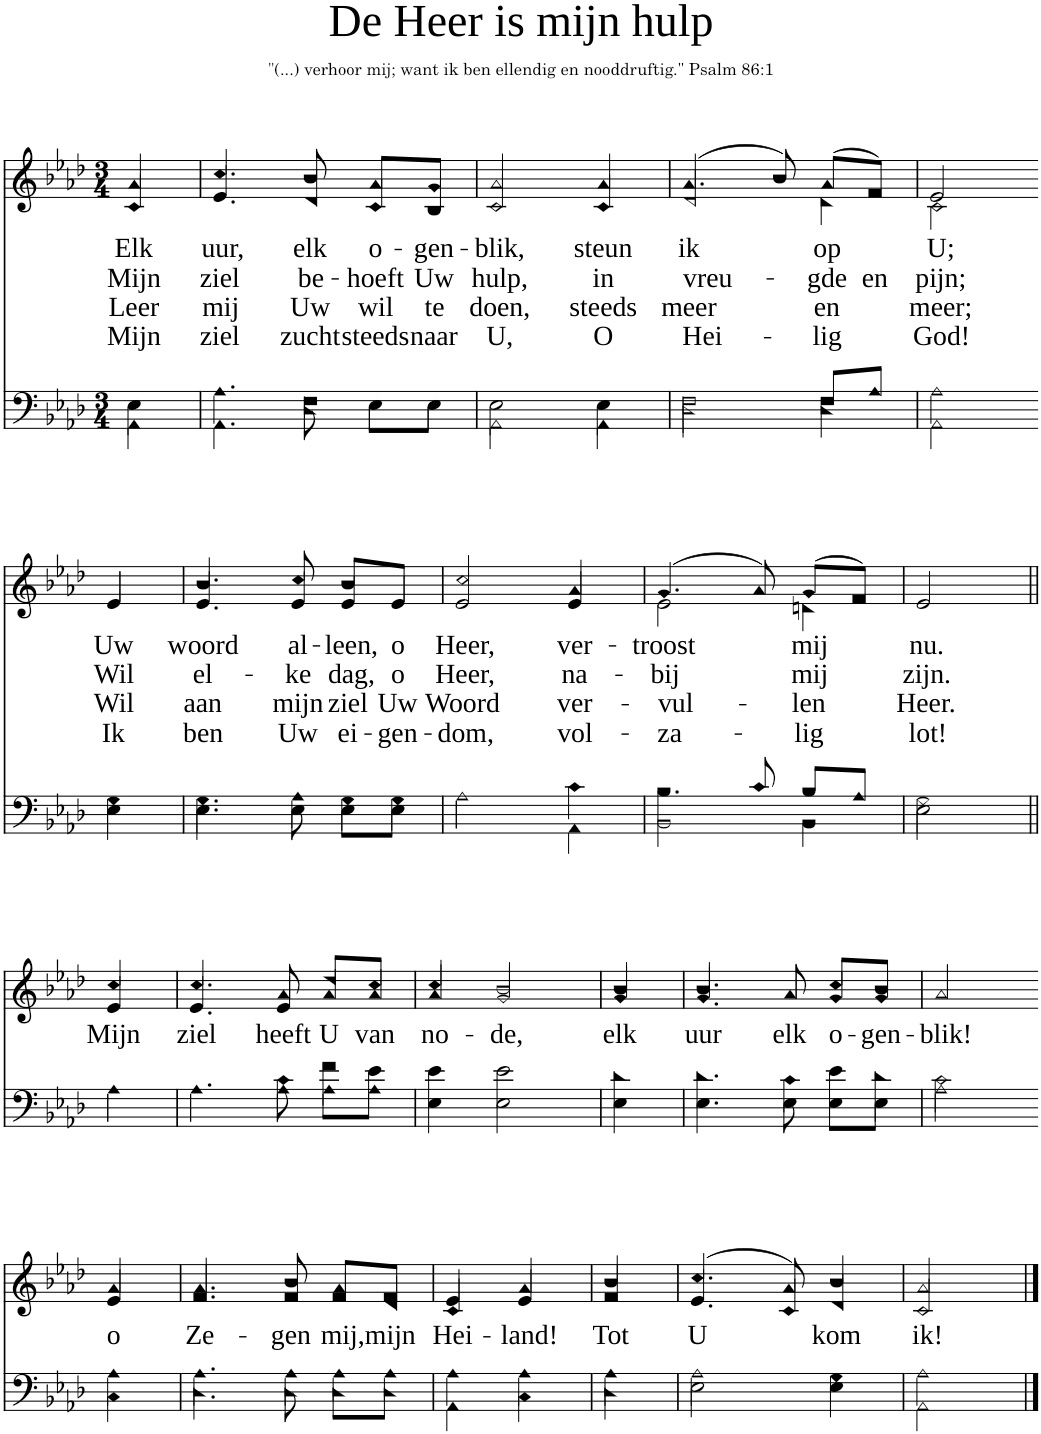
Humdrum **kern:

**kern	**kern	**text	**text	**text	**text
*part2	*part1	*part1	*part1	*part1	*part1
*staff2	*staff1	*staff1	*staff1	*staff1	*staff1
*I"Men	*I"Women	*	*	*	*
*clefF4	*clefG2	*	*	*	*
*k[b-e-a-d-]	*k[b-e-a-d-]	*	*	*	*
*A-:	*A-:	*	*	*	*
*M3/4	*M3/4	*	*	*	*
=1	=1	=1	=1	=1	=1
*^	*	*	*	*	*
!	!	!	!LO:LY:b	!LO:LY:b	!LO:LY:b	!LO:LY:b
*	*	*^	*	*	*	*
4E-\	4AA-\	4a-/	4c/	Elk	Mijn	Leer	Mijn
=2	=2	=2	=2	=2	=2	=2	=2
!	!	!	!	!LO:LY:b	!LO:LY:b	!LO:LY:b	!LO:LY:b
4.A-\	4.AA-\	4.cc/	4.e-/	uur,	ziel	mij	ziel
!	!	!	!	!LO:LY:b	!LO:LY:b	!LO:LY:b	!LO:LY:b
8F\	8D-\	8b-/	8d-/	elk	be-	Uw	zucht
!	!	!	!	!LO:LY:b	!LO:LY:b	!LO:LY:b	!LO:LY:b
8E-\L	8E-\L	8a-/L	8c/L	o-	-hoeft	wil	steeds
!	!	!	!	!LO:LY:b	!LO:LY:b	!LO:LY:b	!LO:LY:b
8E-\J	8E-\J	8g/J	8B-/J	-gen-	Uw	te	naar
=3	=3	=3	=3	=3	=3	=3	=3
!	!	!	!	!LO:LY:b	!LO:LY:b	!LO:LY:b	!LO:LY:b
2E-\	2AA-\	2a-/	2c/	-blik,	hulp,	doen,	U,
!	!	!	!	!LO:LY:b	!LO:LY:b	!LO:LY:b	!LO:LY:b
4E-\	4AA-\	4a-/	4c/	steun	in	steeds	O
=4	=4	=4	=4	=4	=4	=4	=4
!	!	!	!	!LO:LY:b	!LO:LY:b	!LO:LY:b	!LO:LY:b
2F\	2D-\	(4.a-/	2d-/	ik	vreu-	meer	Hei-
.	.	8b-/)	.	.	.	.	.
!	!	!	!	!LO:LY:b	!LO:LY:b	!LO:LY:b	!LO:LY:b
8F/L	4D-\	(8a-/L	4d-\	op	-gde	en	-lig
!	!	!	!	!	!LO:LY:b	!	!
8A-/J	.	8f/J)	.	.	en	.	.
=5	=5	=5	=5	=5	=5	=5	=5
!	!	!	!	!LO:LY:b	!LO:LY:b	!LO:LY:b	!LO:LY:b
2A-\	2AA-\	2e-/	2c\	U;	pijn;	meer;	God!
!!LO:LB:g=z	!!
=6-	=6-	=6-	=6-	=6-	=6-	=6-	=6-
!	!	!	!	!LO:LY:b	!LO:LY:b	!LO:LY:b	!LO:LY:b
4G\	4E-\	4e-/	4e-/	Uw	Wil	Wil	Ik
=7	=7	=7	=7	=7	=7	=7	=7
!	!	!	!	!LO:LY:b	!LO:LY:b	!LO:LY:b	!LO:LY:b
4.G\	4.E-\	4.b-/	4.e-/	woord	el-	aan	ben
!	!	!	!	!LO:LY:b	!LO:LY:b	!LO:LY:b	!LO:LY:b
8A-\	8E-\	8cc/	8e-/	al-	-ke	mijn	Uw
!	!	!	!	!LO:LY:b	!LO:LY:b	!LO:LY:b	!LO:LY:b
8G\L	8E-\L	8b-/L	8e-/L	-leen,	dag,	ziel	ei-
!	!	!	!	!LO:LY:b	!LO:LY:b	!LO:LY:b	!LO:LY:b
8G\J	8E-\J	8e-/J	8e-/J	o	o	Uw	-gen-
=8	=8	=8	=8	=8	=8	=8	=8
!	!	!	!	!LO:LY:b	!LO:LY:b	!LO:LY:b	!LO:LY:b
2A-\	2A-\	2cc/	2e-/	Heer,	Heer,	Woord	-dom,
!	!	!	!	!LO:LY:b	!LO:LY:b	!LO:LY:b	!LO:LY:b
4c\	4AA-\	4a-/	4e-/	ver-	na-	ver-	vol-
=9	=9	=9	=9	=9	=9	=9	=9
!	!	!	!	!LO:LY:b	!LO:LY:b	!LO:LY:b	!LO:LY:b
4.B-\	2BB-\	(4.g/	2e-\	-troost	-bij	-vul-	-za-
8c/	.	8a-/)	.	.	.	.	.
!	!	!	!	!LO:LY:b	!LO:LY:b	!LO:LY:b	!LO:LY:b
8B-/L	4BB-\	(8g/L	4dn\	mij	mij	-len	-lig
8A-/J	.	8f/J)	.	.	.	.	.
=10	=10	=10	=10	=10	=10	=10	=10
!	!	!	!	!LO:LY:b	!LO:LY:b	!LO:LY:b	!LO:LY:b
2G\	2E-\	2e-/	2e-/	nu.	zijn.	Heer.	lot!
!!LO:LB:g=z	!!
=11||	=11||	=11||	=11||	=11||	=11||	=11||	=11||
!	!	!	!	!LO:LY:b	!	!	!
4A-\	4A-\	4cc/	4e-/	Mijn	.	.	.
=12	=12	=12	=12	=12	=12	=12	=12
!	!	!	!	!LO:LY:b	!	!	!
4.A-\	4.A-\	4.cc/	4.e-/	ziel	.	.	.
!	!	!	!	!LO:LY:b	!	!	!
8c\	8A-\	8a-/	8e-/	heeft	.	.	.
!	!	!	!	!LO:LY:b	!	!	!
8f\L	8A-\L	8dd-/L	8a-/L	U	.	.	.
!	!	!	!	!LO:LY:b	!	!	!
8e-\J	8A-\J	8cc/J	8a-/J	van	.	.	.
=13	=13	=13	=13	=13	=13	=13	=13
!	!	!	!	!LO:LY:b	!	!	!
4e-\	4E-\	4cc/	4a-/	no-	.	.	.
!	!	!	!	!LO:LY:b	!	!	!
2e-\	2E-\	2b-/	2g/	-de,	.	.	.
=14	=14	=14	=14	=14	=14	=14	=14
!	!	!	!	!LO:LY:b	!	!	!
4d-\	4E-\	4b-/	4g/	elk	.	.	.
=15	=15	=15	=15	=15	=15	=15	=15
!	!	!	!	!LO:LY:b	!	!	!
4.d-\	4.E-\	4.b-/	4.g/	uur	.	.	.
!	!	!	!	!LO:LY:b	!	!	!
8c\	8E-\	8a-/	8a-/	elk	.	.	.
!	!	!	!	!LO:LY:b	!	!	!
8e-\L	8E-\L	8cc/L	8g/L	o-	.	.	.
!	!	!	!	!LO:LY:b	!	!	!
8d-\J	8E-\J	8b-/J	8g/J	-gen-	.	.	.
=16	=16	=16	=16	=16	=16	=16	=16
!	!	!	!	!LO:LY:b	!	!	!
2c\	2A-\	2a-/	2a-/	-blik!	.	.	.
!!LO:LB:g=z	!!
=17-	=17-	=17-	=17-	=17-	=17-	=17-	=17-
!	!	!	!	!LO:LY:b	!	!	!
4A-\	4C\	4a-/	4e-/	o	.	.	.
=18	=18	=18	=18	=18	=18	=18	=18
!	!	!	!	!LO:LY:b	!	!	!
4.A-\	4.D-\	4.a-/	4.f/	Ze-	.	.	.
!	!	!	!	!LO:LY:b	!	!	!
8A-\	8D-\	8b-/	8f/	-gen	.	.	.
!	!	!	!	!LO:LY:b	!	!	!
8A-\L	8D-\L	8a-/L	8f/L	mij,	.	.	.
!	!	!	!	!LO:LY:b	!	!	!
8A-\J	8D-\J	8f/J	8d-/J	mijn	.	.	.
=19	=19	=19	=19	=19	=19	=19	=19
!	!	!	!	!LO:LY:b	!	!	!
4A-\	4AA-\	4e-/	4c/	Hei-	.	.	.
!	!	!	!	!LO:LY:b	!	!	!
4A-\	4C\	4a-/	4e-/	-land!	.	.	.
=20	=20	=20	=20	=20	=20	=20	=20
!	!	!	!	!LO:LY:b	!	!	!
4A-\	4D-\	4b-/	4f/	Tot	.	.	.
=21	=21	=21	=21	=21	=21	=21	=21
!	!	!	!	!LO:LY:b	!	!	!
2A-\	2E-\	(4.cc/	(4.e-/	U	.	.	.
.	.	8a-/)	8c/)	.	.	.	.
!	!	!	!	!LO:LY:b	!	!	!
4G\	4E-\	4b-/	4d-/	kom	.	.	.
=22	=22	=22	=22	=22	=22	=22	=22
!	!	!	!	!LO:LY:b	!	!	!
2A-\	2AA-\	2a-/	2c/	ik!	.	.	.
*v	*v	*	*	*	*	*	*
*	*v	*v	*	*	*	*
==	==	==	==	==	==
*-	*-	*-	*-	*-	*-
